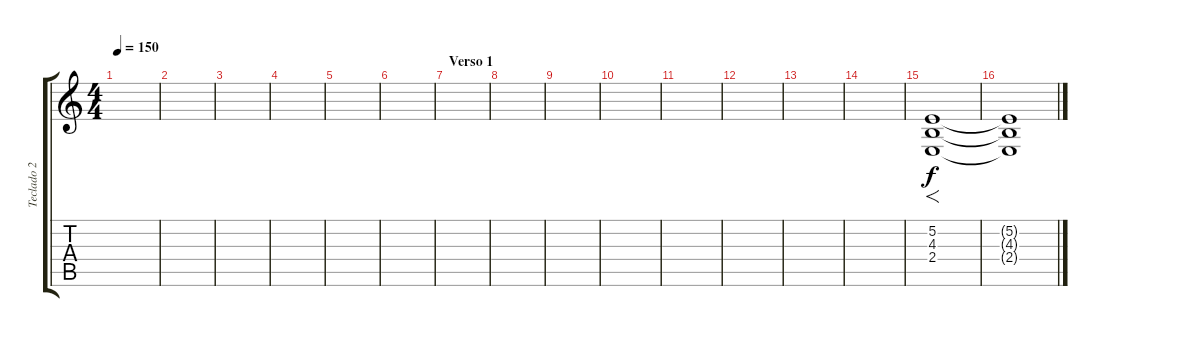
\track ("Teclado 2 + Coros" "Teclado 2 ") {instrument synthvoice}
\staff {score tabs}
\tuning (E4 B3 G3 D3 A2 E2) {hide}
\ts (4 4)
\tempo 150
\clef g2
\ks c
|
|
|
|
|
|
\section ("" "Verso 1")
|
|
|
|
|
|
|
|
(5.2 4.3 2.4).1{f dy f volume 9 instrument synthstrings1} |
(5.2{t} 4.3{t} 2.4{t}).1
